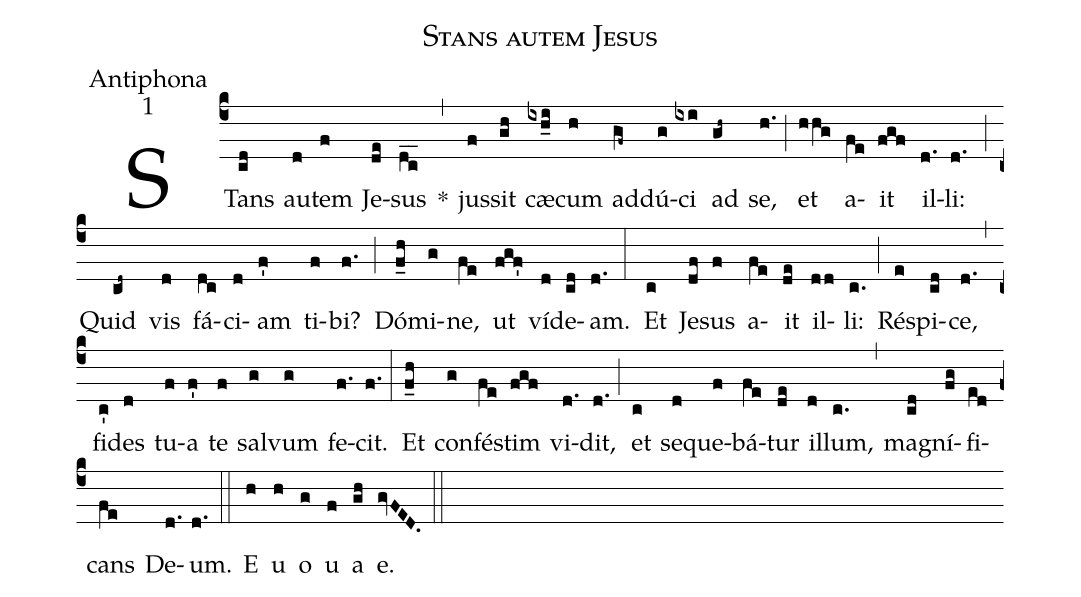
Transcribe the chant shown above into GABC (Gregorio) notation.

name:Stans autem Jesus;
office-part:Antiphona;
mode:1;
%%
(c4) STans(cd) au(d)tem(f) Je(de)sus(dc__) *(,) jus(f)sit(gh) cæ(ixh_i)cum(h) ad(gf~)dú(g)ci(ixi) ad(gh~) se,(h.) (;) et(hhg) a(fe)it(fgf) il(d.)li:(d.) (;) Quid(cd~) vis(d) fá(dc)ci(d)am(f') ti(f)bi?(f.) (;) Dó(f_h)mi(g)ne,(fe) ut(fgf') ví(d)de(cd)am.(d.) (:) Et(c) Je(df)sus(f) a(fe)it(de) il(dd)li:(c.) (;) Ré(e)spi(cd)ce,(d.) (,) fi(c')des(d) tu(f)a(f') te(f) sal(g)vum(g) fe(f.)cit.(f.) (:) Et(f_h) con(g)fé(fe)stim(fgf) vi(d.)dit,(d.) (;) et(c) se(d)que(f)bá(fe)tur(de) il(d)lum,(c.) (,) ma(cd)gní(fg)fi(ed)cans(fe) De(d.)um.(d.) (::) <eu>E(h) u(h) o(g) u(f) a(gh) e.</eu>(gvFED.) (::)
